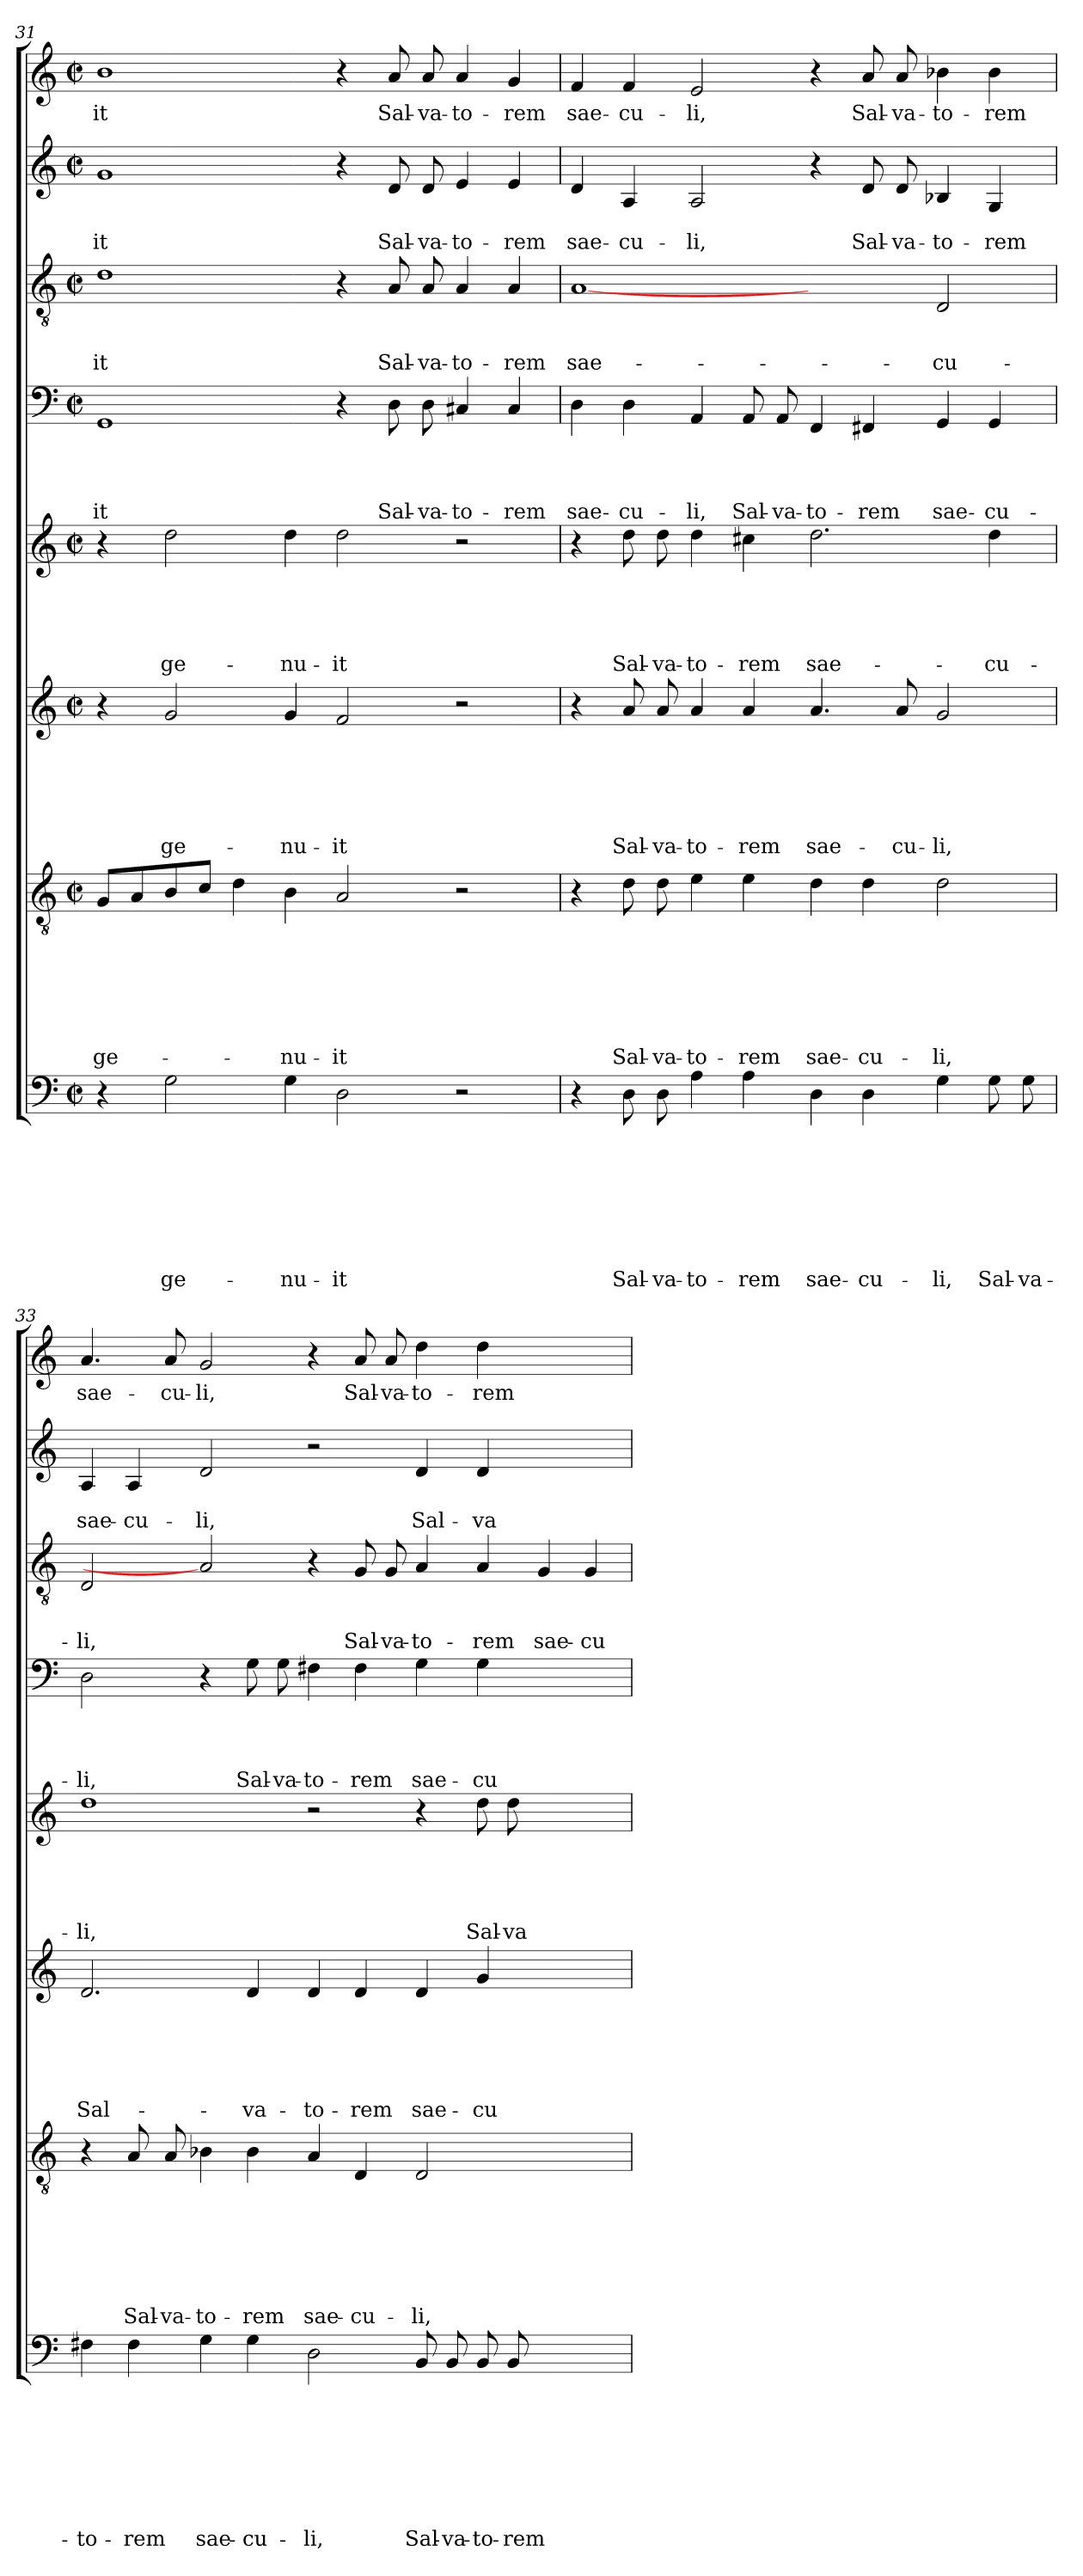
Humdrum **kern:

**kern	**text	**text	**text	**text	**text	**text	**text	**text	**kern	**text	**text	**text	**text	**text	**text	**text	**kern	**text	**text	**text	**text	**text	**text	**kern	**text	**text	**text	**text	**text	**kern	**text	**text	**text	**text	**kern	**text	**text	**text	**kern	**text	**text	**kern	**text
*part8	*part8	*part8	*part8	*part8	*part8	*part8	*part8	*part8	*part7	*part7	*part7	*part7	*part7	*part7	*part7	*part7	*part6	*part6	*part6	*part6	*part6	*part6	*part6	*part5	*part5	*part5	*part5	*part5	*part5	*part4	*part4	*part4	*part4	*part4	*part3	*part3	*part3	*part3	*part2	*part2	*part2	*part1	*part1
*staff8	*staff8	*staff8	*staff8	*staff8	*staff8	*staff8	*staff8	*staff8	*staff7	*staff7	*staff7	*staff7	*staff7	*staff7	*staff7	*staff7	*staff6	*staff6	*staff6	*staff6	*staff6	*staff6	*staff6	*staff5	*staff5	*staff5	*staff5	*staff5	*staff5	*staff4	*staff4	*staff4	*staff4	*staff4	*staff3	*staff3	*staff3	*staff3	*staff2	*staff2	*staff2	*staff1	*staff1
*clefF4	*	*	*	*	*	*	*	*	*clefGv2	*	*	*	*	*	*	*	*clefG2	*	*	*	*	*	*	*clefG2	*	*	*	*	*	*clefF4	*	*	*	*	*clefGv2	*	*	*	*clefG2	*	*	*clefG2	*
*k[]	*	*	*	*	*	*	*	*	*k[]	*	*	*	*	*	*	*	*k[]	*	*	*	*	*	*	*k[]	*	*	*	*	*	*k[]	*	*	*	*	*k[]	*	*	*	*k[]	*	*	*k[]	*
*C:	*	*	*	*	*	*	*	*	*C:	*	*	*	*	*	*	*	*C:	*	*	*	*	*	*	*C:	*	*	*	*	*	*C:	*	*	*	*	*C:	*	*	*	*C:	*	*	*C:	*
*M2/2	*	*	*	*	*	*	*	*	*M2/2	*	*	*	*	*	*	*	*M2/2	*	*	*	*	*	*	*M2/2	*	*	*	*	*	*M2/2	*	*	*	*	*M2/2	*	*	*	*M2/2	*	*	*M2/2	*
*met(c|)	*	*	*	*	*	*	*	*	*met(c|)	*	*	*	*	*	*	*	*met(c|)	*	*	*	*	*	*	*met(c|)	*	*	*	*	*	*met(c|)	*	*	*	*	*met(c|)	*	*	*	*met(c|)	*	*	*met(c|)	*
=31	=31	=31	=31	=31	=31	=31	=31	=31	=31	=31	=31	=31	=31	=31	=31	=31	=31	=31	=31	=31	=31	=31	=31	=31	=31	=31	=31	=31	=31	=31	=31	=31	=31	=31	=31	=31	=31	=31	=31	=31	=31	=31	=31
4r	.	.	.	.	.	.	.	.	8G/L	.	.	.	.	.	.	ge-	4r	.	.	.	.	.	.	4r	.	.	.	.	.	1GG	.	.	.	-it	1d	.	.	-it	1g	.	-it	1b	-it
.	.	.	.	.	.	.	.	.	8A/	.	.	.	.	.	.	.	.	.	.	.	.	.	.	.	.	.	.	.	.	.	.	.	.	.	.	.	.	.	.	.	.	.	.
2G\	.	.	.	.	.	.	.	ge-	8B/	.	.	.	.	.	.	.	2g/	.	.	.	.	.	ge-	2dd\	.	.	.	.	ge-	.	.	.	.	.	.	.	.	.	.	.	.	.	.
.	.	.	.	.	.	.	.	.	8c/J	.	.	.	.	.	.	.	.	.	.	.	.	.	.	.	.	.	.	.	.	.	.	.	.	.	.	.	.	.	.	.	.	.	.
.	.	.	.	.	.	.	.	.	4d\	.	.	.	.	.	.	.	.	.	.	.	.	.	.	.	.	.	.	.	.	.	.	.	.	.	.	.	.	.	.	.	.	.	.
4G\	.	.	.	.	.	.	.	-nu-	4B\	.	.	.	.	.	.	-nu-	4g/	.	.	.	.	.	-nu-	4dd\	.	.	.	.	-nu-	.	.	.	.	.	.	.	.	.	.	.	.	.	.
2D\	.	.	.	.	.	.	.	-it	2A/	.	.	.	.	.	.	-it	2f/	.	.	.	.	.	-it	2dd\	.	.	.	.	-it	4r	.	.	.	.	4r	.	.	.	4r	.	.	4r	.
.	.	.	.	.	.	.	.	.	.	.	.	.	.	.	.	.	.	.	.	.	.	.	.	.	.	.	.	.	.	8D\	.	.	.	Sal-	8A/	.	.	Sal-	8d/	.	Sal-	8a/	Sal-
.	.	.	.	.	.	.	.	.	.	.	.	.	.	.	.	.	.	.	.	.	.	.	.	.	.	.	.	.	.	8D\	.	.	.	-va-	8A/	.	.	-va-	8d/	.	-va-	8a/	-va-
2r	.	.	.	.	.	.	.	.	2r	.	.	.	.	.	.	.	2r	.	.	.	.	.	.	2r	.	.	.	.	.	4C#X/	.	.	.	-to-	4A/	.	.	-to-	4e/	.	-to-	4a/	-to-
.	.	.	.	.	.	.	.	.	.	.	.	.	.	.	.	.	.	.	.	.	.	.	.	.	.	.	.	.	.	4C#/	.	.	.	-rem	4A/	.	.	-rem	4e/	.	-rem	4g/	-rem
!!LO:LB:g=z
=32	=32	=32	=32	=32	=32	=32	=32	=32	=32	=32	=32	=32	=32	=32	=32	=32	=32	=32	=32	=32	=32	=32	=32	=32	=32	=32	=32	=32	=32	=32	=32	=32	=32	=32	=32	=32	=32	=32	=32	=32	=32	=32	=32
4r	.	.	.	.	.	.	.	.	4r	.	.	.	.	.	.	.	4r	.	.	.	.	.	.	4r	.	.	.	.	.	4D\	.	.	.	sae-	[1A	.	.	sae-	4d/	.	sae-	4f/	sae-
8D\	.	.	.	.	.	.	.	Sal-	8d\	.	.	.	.	.	.	Sal-	8a/	.	.	.	.	.	Sal-	8dd\	.	.	.	.	Sal-	4D\	.	.	.	-cu-	.	.	.	.	4A/	.	-cu-	4f/	-cu-
8D\	.	.	.	.	.	.	.	-va-	8d\	.	.	.	.	.	.	-va-	8a/	.	.	.	.	.	-va-	8dd\	.	.	.	.	-va-	.	.	.	.	.	.	.	.	.	.	.	.	.	.
4A\	.	.	.	.	.	.	.	-to-	4e\	.	.	.	.	.	.	-to-	4a/	.	.	.	.	.	-to-	4dd\	.	.	.	.	-to-	4AA/	.	.	.	-li,	.	.	.	.	2A/	.	-li,	2e/	-li,
4A\	.	.	.	.	.	.	.	-rem	4e\	.	.	.	.	.	.	-rem	4a/	.	.	.	.	.	-rem	4cc#X\	.	.	.	.	-rem	8AA/	.	.	.	Sal-	.	.	.	.	.	.	.	.	.
.	.	.	.	.	.	.	.	.	.	.	.	.	.	.	.	.	.	.	.	.	.	.	.	.	.	.	.	.	.	8AA/	.	.	.	-va-	.	.	.	.	.	.	.	.	.
4D\	.	.	.	.	.	.	.	sae-	4d\	.	.	.	.	.	.	sae-	4.a/	.	.	.	.	.	sae-	2.dd\	.	.	.	.	sae-	4FF/	.	.	.	-to-	2ryy	.	.	.	4r	.	.	4r	.
4D\	.	.	.	.	.	.	.	-cu-	4d\	.	.	.	.	.	.	-cu-	.	.	.	.	.	.	.	.	.	.	.	.	.	4FF#X/	.	.	.	-rem	.	.	.	.	8d/	.	Sal-	8a/	Sal-
.	.	.	.	.	.	.	.	.	.	.	.	.	.	.	.	.	8a/	.	.	.	.	.	-cu-	.	.	.	.	.	.	.	.	.	.	.	.	.	.	.	8d/	.	-va-	8a/	-va-
4G\	.	.	.	.	.	.	.	-li,	2d\	.	.	.	.	.	.	-li,	2g/	.	.	.	.	.	-li,	.	.	.	.	.	.	4GG/	.	.	.	sae-	2D/	.	.	-cu-	4B-X/	.	-to-	4b-X\	-to-
8G\	.	.	.	.	.	.	.	Sal-	.	.	.	.	.	.	.	.	.	.	.	.	.	.	.	4dd\	.	.	.	.	-cu-	4GG/	.	.	.	-cu-	.	.	.	.	4G/	.	-rem	4b-\	-rem
8G\	.	.	.	.	.	.	.	-va-	.	.	.	.	.	.	.	.	.	.	.	.	.	.	.	.	.	.	.	.	.	.	.	.	.	.	.	.	.	.	.	.	.	.	.
=33	=33	=33	=33	=33	=33	=33	=33	=33	=33	=33	=33	=33	=33	=33	=33	=33	=33	=33	=33	=33	=33	=33	=33	=33	=33	=33	=33	=33	=33	=33	=33	=33	=33	=33	=33	=33	=33	=33	=33	=33	=33	=33	=33
4F#X\	.	.	.	.	.	.	.	-to-	4r	.	.	.	.	.	.	.	2.d/	.	.	.	.	.	Sal-	1dd	.	.	.	.	-li,	2D\	.	.	.	-li,	2D/	.	.	-li,	4A/	.	sae-	4.a/	sae-
4F#\	.	.	.	.	.	.	.	-rem	8A/	.	.	.	.	.	.	Sal-	.	.	.	.	.	.	.	.	.	.	.	.	.	.	.	.	.	.	.	.	.	.	4A/	.	-cu-	.	.
.	.	.	.	.	.	.	.	.	8A/	.	.	.	.	.	.	-va-	.	.	.	.	.	.	.	.	.	.	.	.	.	.	.	.	.	.	.	.	.	.	.	.	.	8a/	-cu-
4G\	.	.	.	.	.	.	.	sae-	4B-X\	.	.	.	.	.	.	-to-	.	.	.	.	.	.	.	.	.	.	.	.	.	4r	.	.	.	.	2A]	.	.	.	2d/	.	-li,	2g/	-li,
4G\	.	.	.	.	.	.	.	-cu-	4B-\	.	.	.	.	.	.	-rem	4d/	.	.	.	.	.	-va-	.	.	.	.	.	.	8G\	.	.	.	Sal-	.	.	.	.	.	.	.	.	.
.	.	.	.	.	.	.	.	.	.	.	.	.	.	.	.	.	.	.	.	.	.	.	.	.	.	.	.	.	.	8G\	.	.	.	-va-	.	.	.	.	.	.	.	.	.
2D\	.	.	.	.	.	.	.	-li,	4A/	.	.	.	.	.	.	sae-	4d/	.	.	.	.	.	-to-	2r	.	.	.	.	.	4F#X\	.	.	.	-to-	4r	.	.	.	2r	.	.	4r	.
.	.	.	.	.	.	.	.	.	4D/	.	.	.	.	.	.	-cu-	4d/	.	.	.	.	.	-rem	.	.	.	.	.	.	4F#\	.	.	.	-rem	8G/	.	.	Sal-	.	.	.	8a/	Sal-
.	.	.	.	.	.	.	.	.	.	.	.	.	.	.	.	.	.	.	.	.	.	.	.	.	.	.	.	.	.	.	.	.	.	.	8G/	.	.	-va-	.	.	.	8a/	-va-
8BB/	.	.	.	.	.	.	.	Sal-	2D/	.	.	.	.	.	.	-li,	4d/	.	.	.	.	.	sae-	4r	.	.	.	.	.	4G\	.	.	.	sae-	4A/	.	.	-to-	4d/	.	Sal-	4dd\	-to-
8BB/	.	.	.	.	.	.	.	-va-	.	.	.	.	.	.	.	.	.	.	.	.	.	.	.	.	.	.	.	.	.	.	.	.	.	.	.	.	.	.	.	.	.	.	.
8BB/	.	.	.	.	.	.	.	-to-	.	.	.	.	.	.	.	.	4g/	.	.	.	.	.	-cu-	8dd\	.	.	.	.	Sal-	4G\	.	.	.	-cu-	4A/	.	.	-rem	4d/	.	-va-	4dd\	-rem
8BB/	.	.	.	.	.	.	.	-rem	.	.	.	.	.	.	.	.	.	.	.	.	.	.	.	8dd\	.	.	.	.	-va-	.	.	.	.	.	.	.	.	.	.	.	.	.	.
2ryy	.	.	.	.	.	.	.	.	2ryy	.	.	.	.	.	.	.	2ryy	.	.	.	.	.	.	2ryy	.	.	.	.	.	2ryy	.	.	.	.	4G/	.	.	sae-	2ryy	.	.	2ryy	.
.	.	.	.	.	.	.	.	.	.	.	.	.	.	.	.	.	.	.	.	.	.	.	.	.	.	.	.	.	.	.	.	.	.	.	4G/	.	.	-cu-	.	.	.	.	.
=	=	=	=	=	=	=	=	=	=	=	=	=	=	=	=	=	=	=	=	=	=	=	=	=	=	=	=	=	=	=	=	=	=	=	=	=	=	=	=	=	=	=	=
*-	*-	*-	*-	*-	*-	*-	*-	*-	*-	*-	*-	*-	*-	*-	*-	*-	*-	*-	*-	*-	*-	*-	*-	*-	*-	*-	*-	*-	*-	*-	*-	*-	*-	*-	*-	*-	*-	*-	*-	*-	*-	*-	*-
